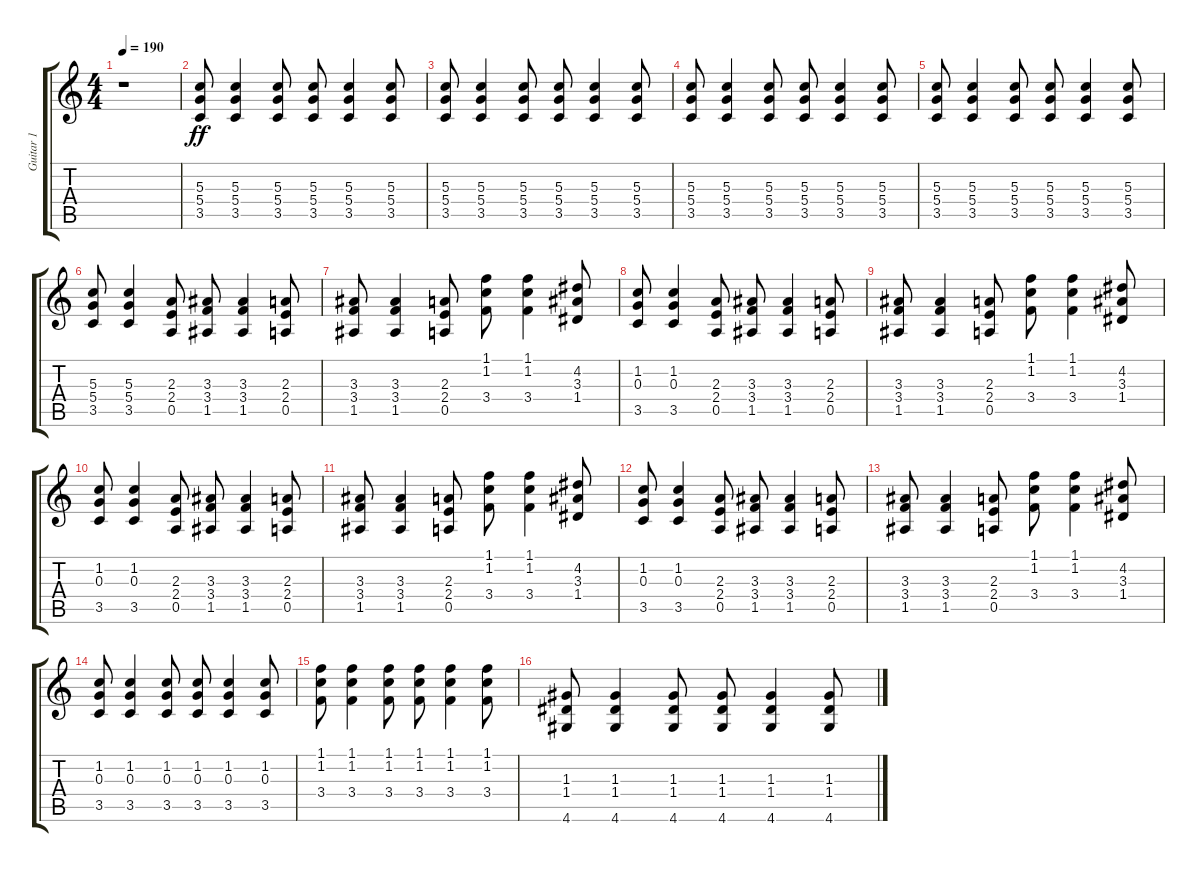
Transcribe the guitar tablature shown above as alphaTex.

\track ("Guitar 1" "Guitar 1") {instrument electricguitarclean}
\staff {score tabs}
\tuning (E4 B3 G3 D3 A2 E2) {hide}
\ts (4 4)
\tempo 190
\clef g2
\ks c
r.1{dy ff instrument electricguitarclean} |
(5.3 5.4 3.5).8{volume 9 instrument distortionguitar} (5.3 5.4 3.5).4 (5.3 5.4 3.5).8 (5.3 5.4 3.5).8 (5.3 5.4 3.5).4 (5.3 5.4 3.5).8 |
(5.3 5.4 3.5).8 (5.3 5.4 3.5).4 (5.3 5.4 3.5).8 (5.3 5.4 3.5).8 (5.3 5.4 3.5).4 (5.3 5.4 3.5).8 |
(5.3 5.4 3.5).8 (5.3 5.4 3.5).4 (5.3 5.4 3.5).8 (5.3 5.4 3.5).8 (5.3 5.4 3.5).4 (5.3 5.4 3.5).8 |
(5.3 5.4 3.5).8 (5.3 5.4 3.5).4 (5.3 5.4 3.5).8 (5.3 5.4 3.5).8 (5.3 5.4 3.5).4 (5.3 5.4 3.5).8 |
(5.3 5.4 3.5).8 (5.3 5.4 3.5).4 (2.3 2.4 0.5).8 (3.3 3.4 1.5).8 (3.3 3.4 1.5).4 (2.3 2.4 0.5).8 |
(3.3 3.4 1.5).8 (3.3 3.4 1.5).4 (2.3 2.4 0.5).8 (1.1 1.2 3.4).8 (1.1 1.2 3.4).4 (4.2 3.3 1.4).8 |
(1.2 0.3 3.5).8 (1.2 0.3 3.5).4 (2.3 2.4 0.5).8 (3.3 3.4 1.5).8 (3.3 3.4 1.5).4 (2.3 2.4 0.5).8 |
(3.3 3.4 1.5).8 (3.3 3.4 1.5).4 (2.3 2.4 0.5).8 (1.1 1.2 3.4).8 (1.1 1.2 3.4).4 (4.2 3.3 1.4).8 |
(1.2 0.3 3.5).8 (1.2 0.3 3.5).4 (2.3 2.4 0.5).8 (3.3 3.4 1.5).8 (3.3 3.4 1.5).4 (2.3 2.4 0.5).8 |
(3.3 3.4 1.5).8 (3.3 3.4 1.5).4 (2.3 2.4 0.5).8 (1.1 1.2 3.4).8 (1.1 1.2 3.4).4 (4.2 3.3 1.4).8 |
(1.2 0.3 3.5).8 (1.2 0.3 3.5).4 (2.3 2.4 0.5).8 (3.3 3.4 1.5).8 (3.3 3.4 1.5).4 (2.3 2.4 0.5).8 |
(3.3 3.4 1.5).8 (3.3 3.4 1.5).4 (2.3 2.4 0.5).8 (1.1 1.2 3.4).8 (1.1 1.2 3.4).4 (4.2 3.3 1.4).8 |
(1.2 0.3 3.5).8 (1.2 0.3 3.5).4 (1.2 0.3 3.5).8 (1.2 0.3 3.5).8 (1.2 0.3 3.5).4 (1.2 0.3 3.5).8 |
(1.1 1.2 3.4).8 (1.1 1.2 3.4).4 (1.1 1.2 3.4).8 (1.1 1.2 3.4).8 (1.1 1.2 3.4).4 (1.1 1.2 3.4).8 |
(1.3 1.4 4.6).8 (1.3 1.4 4.6).4 (1.3 1.4 4.6).8 (1.3 1.4 4.6).8 (1.3 1.4 4.6).4 (1.3 1.4 4.6).8
